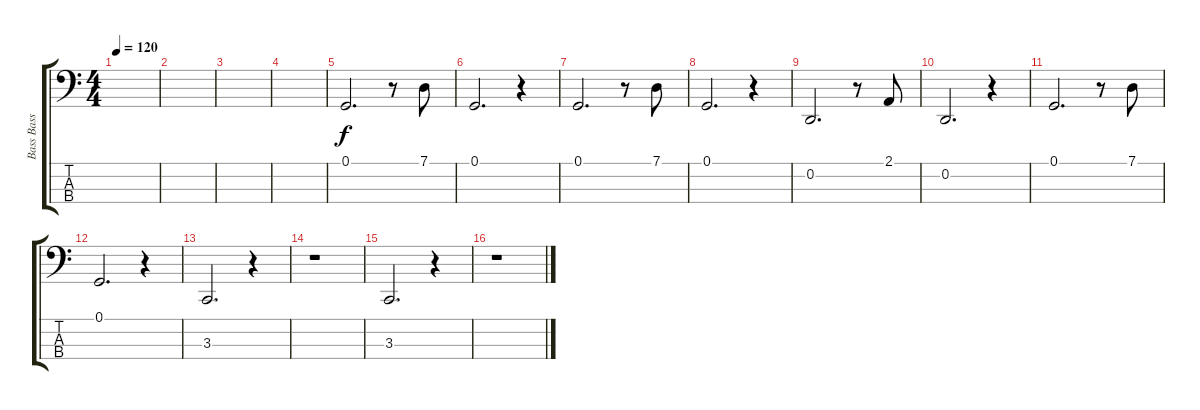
\track ("Bass Bass" "Bass Bass") {instrument acousticgrandpiano}
\staff {score tabs}
\tuning (G2 D2 A1 E1) {hide}
\ts (4 4)
\tempo 120
\clef f4
\ks c
|
|
|
|
0.1.2{d} r.8 7.1.8 |
0.1.2{d} r.4 |
0.1.2{d} r.8 7.1.8 |
0.1.2{d} r.4 |
0.2.2{d} r.8 2.1.8 |
0.2.2{d} r.4 |
0.1.2{d} r.8 7.1.8 |
0.1.2{d} r.4 |
3.3.2{d} r.4 |
r.1 |
3.3.2{d} r.4 |
r.1
